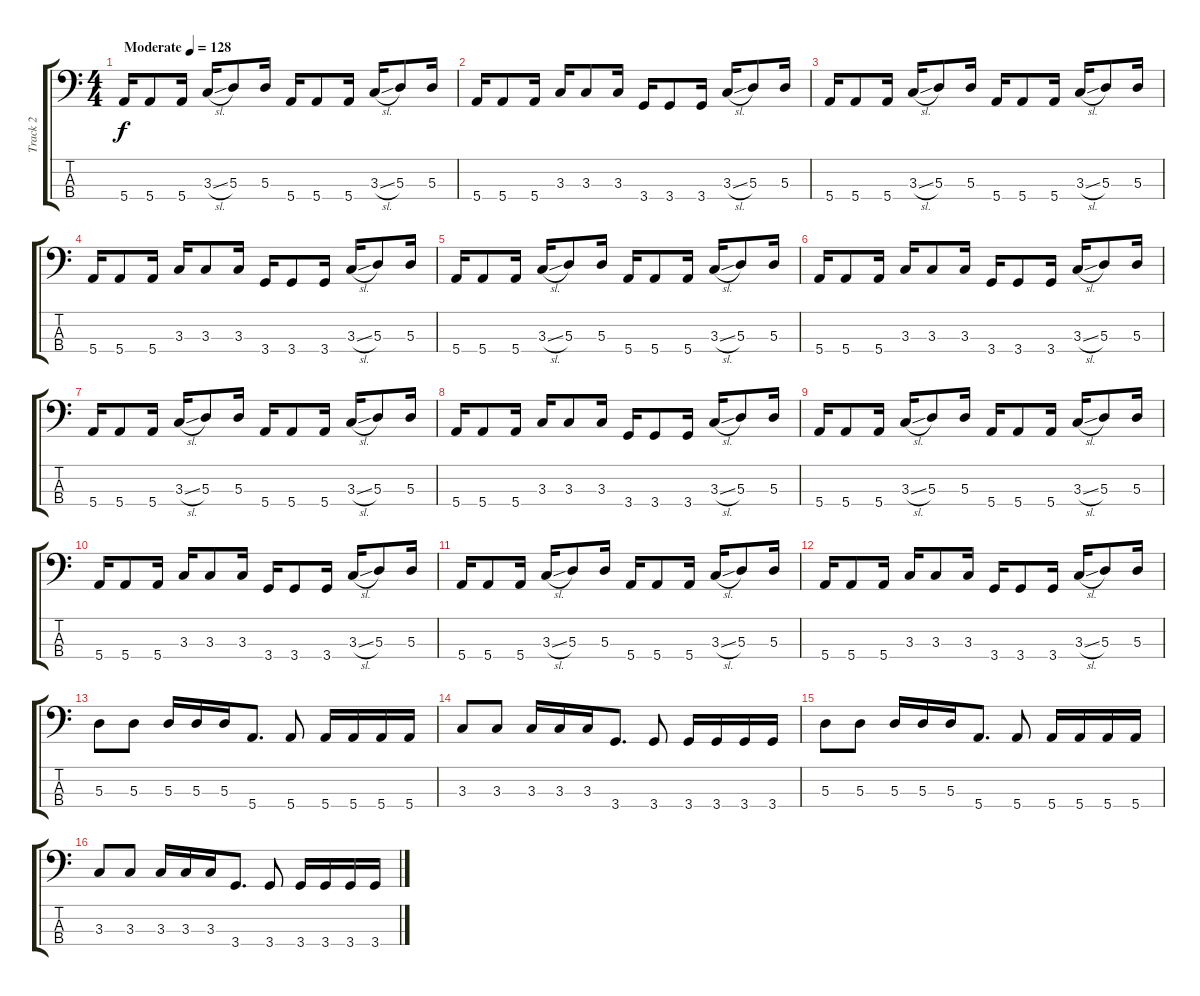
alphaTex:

\track ("Track 2" "Track 2") {instrument electricbassfinger}
\staff {score tabs}
\tuning (G2 D2 A1 E1) {hide}
\ts (4 4)
\tempo (128 "Moderate")
\clef f4
\ks c
5.4.16{dy f instrument electricbassfinger} 5.4.8 5.4.16 3.3{sl}.16 5.3.8 5.3.16 5.4.16 5.4.8 5.4.16 3.3{sl}.16 5.3.8 5.3.16 |
5.4.16 5.4.8 5.4.16 3.3.16 3.3.8 3.3.16 3.4.16 3.4.8 3.4.16 3.3{sl}.16 5.3.8 5.3.16 |
5.4.16 5.4.8 5.4.16 3.3{sl}.16 5.3.8 5.3.16 5.4.16 5.4.8 5.4.16 3.3{sl}.16 5.3.8 5.3.16 |
5.4.16 5.4.8 5.4.16 3.3.16 3.3.8 3.3.16 3.4.16 3.4.8 3.4.16 3.3{sl}.16 5.3.8 5.3.16 |
5.4.16 5.4.8 5.4.16 3.3{sl}.16 5.3.8 5.3.16 5.4.16 5.4.8 5.4.16 3.3{sl}.16 5.3.8 5.3.16 |
5.4.16 5.4.8 5.4.16 3.3.16 3.3.8 3.3.16 3.4.16 3.4.8 3.4.16 3.3{sl}.16 5.3.8 5.3.16 |
5.4.16 5.4.8 5.4.16 3.3{sl}.16 5.3.8 5.3.16 5.4.16 5.4.8 5.4.16 3.3{sl}.16 5.3.8 5.3.16 |
5.4.16 5.4.8 5.4.16 3.3.16 3.3.8 3.3.16 3.4.16 3.4.8 3.4.16 3.3{sl}.16 5.3.8 5.3.16 |
5.4.16 5.4.8 5.4.16 3.3{sl}.16 5.3.8 5.3.16 5.4.16 5.4.8 5.4.16 3.3{sl}.16 5.3.8 5.3.16 |
5.4.16 5.4.8 5.4.16 3.3.16 3.3.8 3.3.16 3.4.16 3.4.8 3.4.16 3.3{sl}.16 5.3.8 5.3.16 |
5.4.16 5.4.8 5.4.16 3.3{sl}.16 5.3.8 5.3.16 5.4.16 5.4.8 5.4.16 3.3{sl}.16 5.3.8 5.3.16 |
5.4.16 5.4.8 5.4.16 3.3.16 3.3.8 3.3.16 3.4.16 3.4.8 3.4.16 3.3{sl}.16 5.3.8 5.3.16 |
5.3.8 5.3.8 5.3.16 5.3.16 5.3.16 5.4.8{d} 5.4.8 5.4.16 5.4.16 5.4.16 5.4.16 |
3.3.8 3.3.8 3.3.16 3.3.16 3.3.16 3.4.8{d} 3.4.8 3.4.16 3.4.16 3.4.16 3.4.16 |
5.3.8 5.3.8 5.3.16 5.3.16 5.3.16 5.4.8{d} 5.4.8 5.4.16 5.4.16 5.4.16 5.4.16 |
3.3.8 3.3.8 3.3.16 3.3.16 3.3.16 3.4.8{d} 3.4.8 3.4.16 3.4.16 3.4.16 3.4.16
